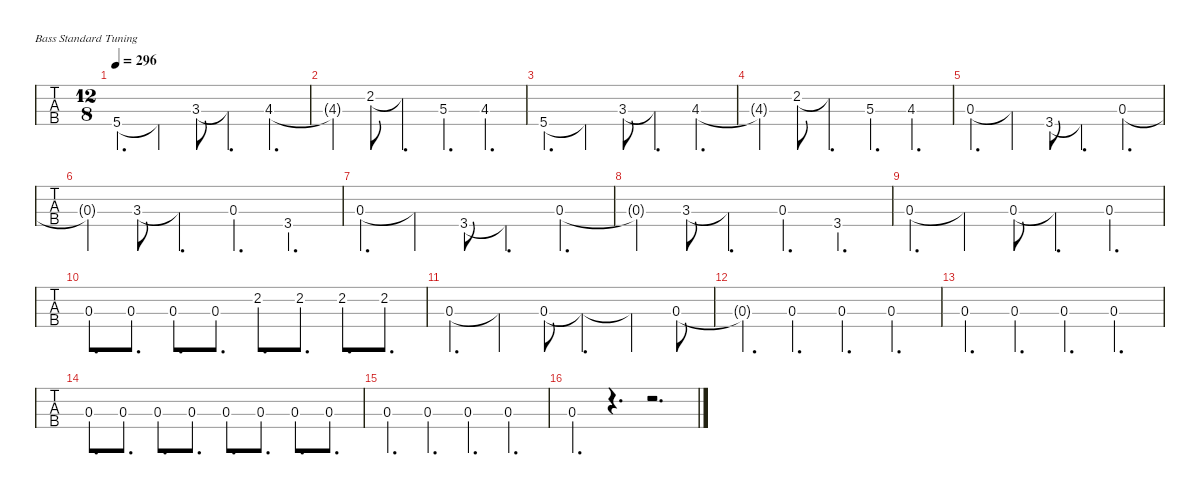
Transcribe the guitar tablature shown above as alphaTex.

\hideDynamics
\bracketExtendMode nobrackets
\singleTrackTrackNamePolicy hidden
\multiTrackTrackNamePolicy hidden
\firstSystemTrackNameMode fullname
\firstSystemTrackNameOrientation horizontal
\otherSystemsTrackNameOrientation horizontal
\track ("Bass" "E-Bass") {instrument electricbassfinger}
\staff {tabs}
\tuning (G2 D2 A1 E1)
\ts (12 8)
\tempo 296
\clef f4
\ks c
5.4.4{d dy f} 5.4{t}.4 3.3.8 3.3{t}.4{d} 4.3{acc #}.4{d} |
4.3{t acc #}.4 2.2.8 2.2{t}.4{d} 5.3.4{d} 4.3{acc #}.4{d} |
5.4.4{d} 5.4{t}.4 3.3.8 3.3{t}.4{d} 4.3{acc #}.4{d} |
4.3{t acc #}.4 2.2.8 2.2{t}.4{d} 5.3.4{d} 4.3{acc #}.4{d} |
0.3.4{d} 0.3{t}.4 3.4.8 3.4{t}.4{d} 0.3.4{d} |
0.3{t}.4 3.3.8 3.3{t}.4{d} 0.3.4{d} 3.4.4{d} |
0.3.4{d} 0.3{t}.4 3.4.8 3.4{t}.4{d} 0.3.4{d} |
0.3{t}.4 3.3.8 3.3{t}.4{d} 0.3.4{d} 3.4.4{d} |
0.3.4{d} 0.3{t}.4 0.3.8 0.3{t}.4{d} 0.3.4{d} |
0.3.8{d} 0.3.8{d} 0.3.8{d} 0.3.8{d} 2.2.8{d} 2.2.8{d} 2.2.8{d} 2.2.8{d} |
0.3.4{d} 0.3{t}.4 0.3.8 0.3{t}.4{d} 0.3{t}.4 0.3.8 |
0.3{t}.4{d} 0.3.4{d} 0.3.4{d} 0.3.4{d} |
0.3.4{d} 0.3.4{d} 0.3.4{d} 0.3.4{d} |
0.3.8{d} 0.3.8{d} 0.3.8{d} 0.3.8{d} 0.3.8{d} 0.3.8{d} 0.3.8{d} 0.3.8{d} |
0.3.4{d} 0.3.4{d} 0.3.4{d} 0.3.4{d} |
0.3.4{d} r.4{d} r.2{d}
